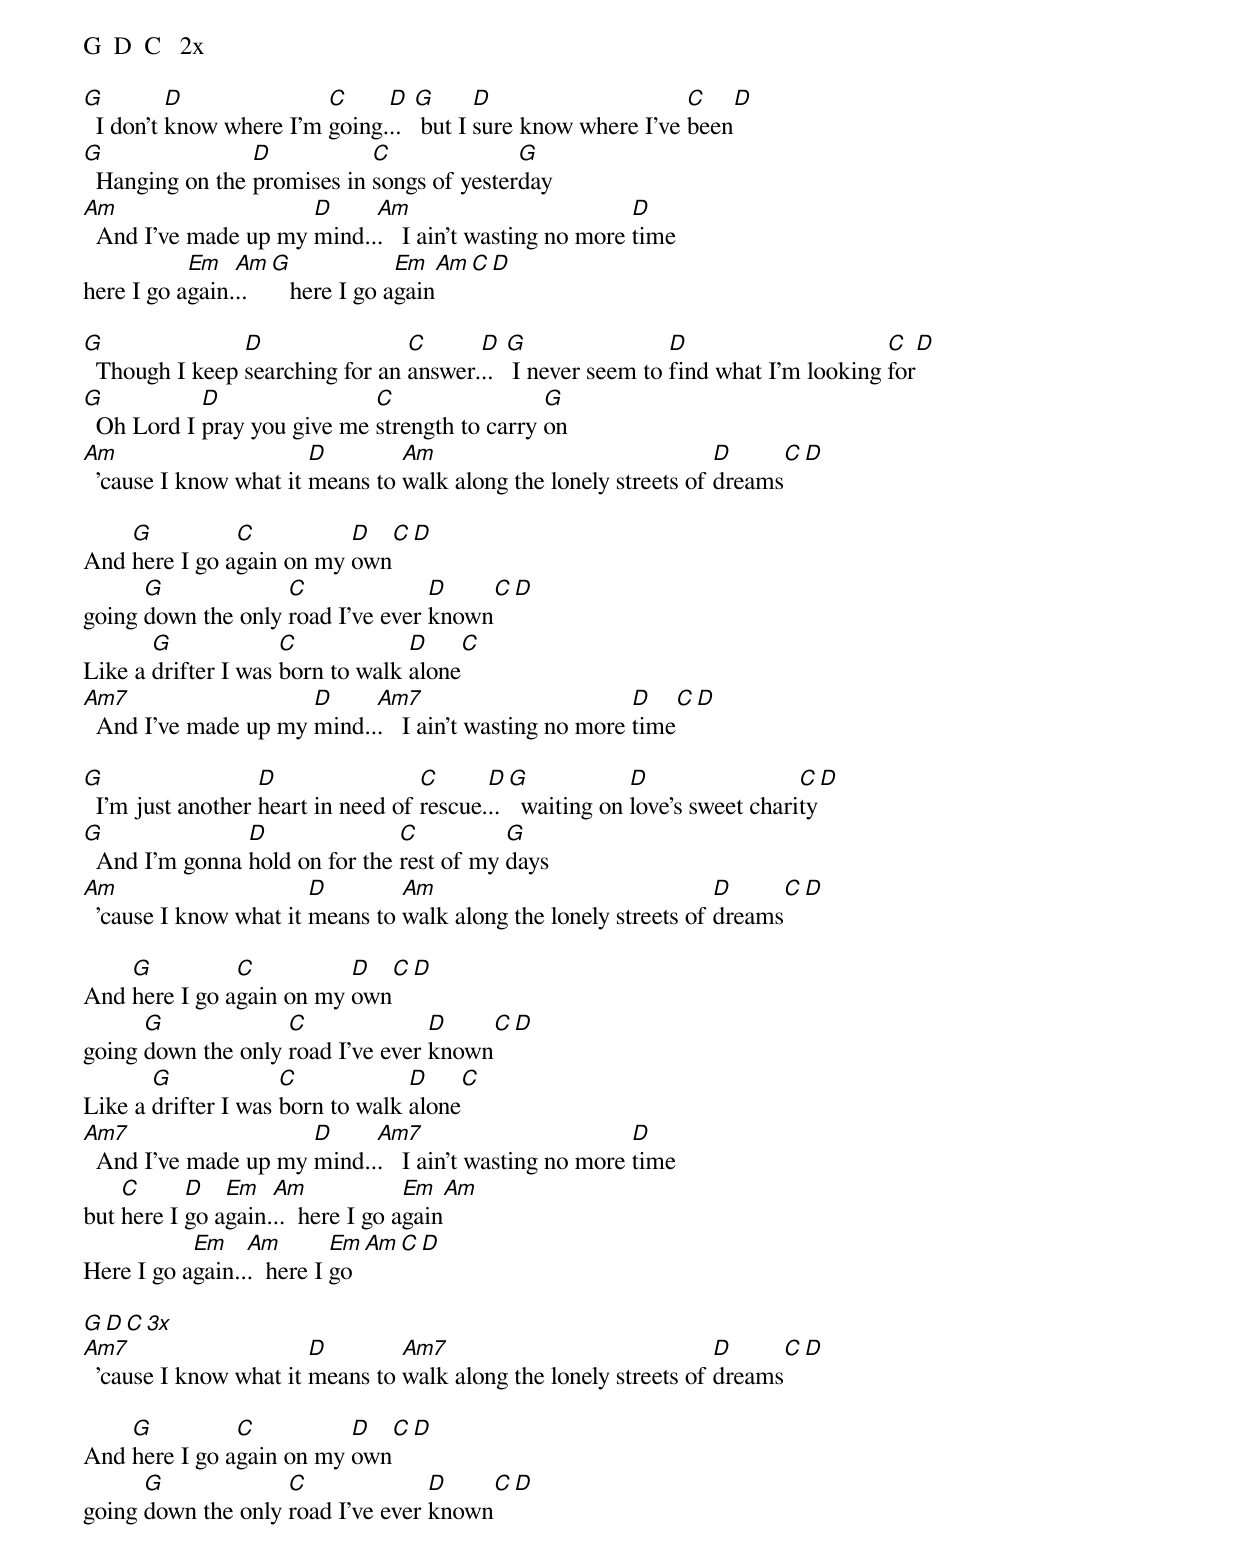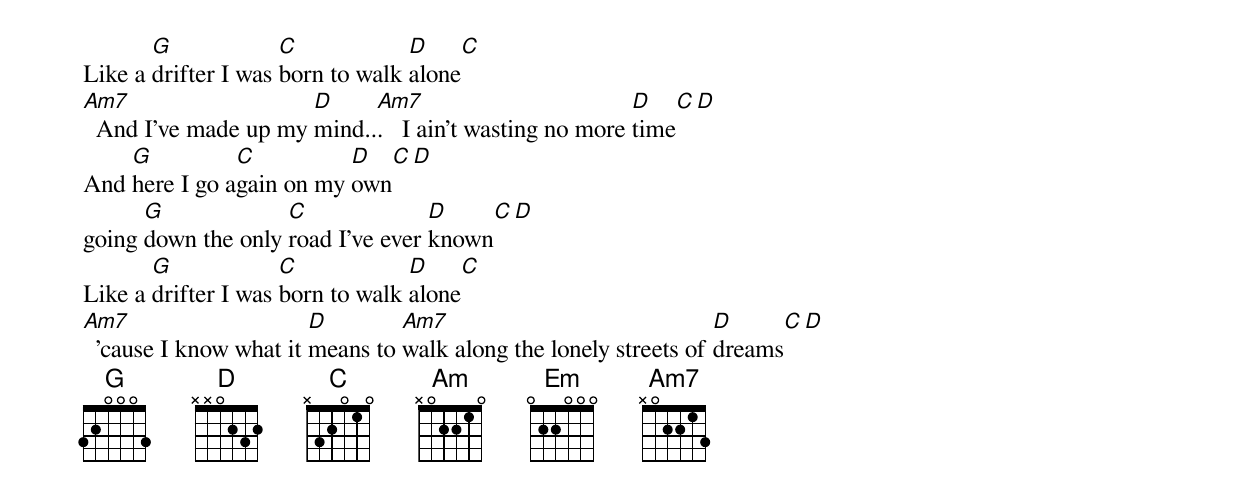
G  D  C   2x

G         D              C     D   G      D                    C    D
  I don't know where I'm going...   but I sure know where I've been
G                D           C              G
  Hanging on the promises in songs of yesterday
Am                    D     Am                          D
  And I've made up my mind...   I ain't wasting no more time
           Em   Am  G             Em  Am C D
here I go again...     here I go again

G               D                C      D   G                D                     C   D
  Though I keep searching for an answer...   I never seem to find what I'm looking for
G           D                C                 G
  Oh Lord I pray you give me strength to carry on
Am                      D        Am                               D     C   D
  'cause I know what it means to walk along the lonely streets of dreams

    G          C          D   C  D
And here I go again on my own
      G             C              D    C  D
going down the only road I've ever known
       G             C            D     C
Like a drifter I was born to walk alone
Am7                   D     Am7                         D    C  D
  And I've made up my mind...   I ain't wasting no more time

G                  D                C      D  G            D                 C  D
  I'm just another heart in need of rescue...   waiting on love's sweet charity
G               D               C          G
  And I'm gonna hold on for the rest of my days
Am                      D        Am                               D     C   D
  'cause I know what it means to walk along the lonely streets of dreams

    G          C          D   C  D
And here I go again on my own
      G             C              D    C  D
going down the only road I've ever known
       G             C            D     C
Like a drifter I was born to walk alone
Am7                   D     Am7                         D
  And I've made up my mind...   I ain't wasting no more time
    C      D   Em   Am             Em   Am
but here I go again...  here I go again
           Em    Am        Em   Am  C  D
Here I go again...  here I go

G  D  C   3x
Am7                     D        Am7                              D     C   D
  'cause I know what it means to walk along the lonely streets of dreams

    G          C          D   C  D
And here I go again on my own
      G             C              D    C  D
going down the only road I've ever known
       G             C            D     C
Like a drifter I was born to walk alone
Am7                   D     Am7                         D    C  D
  And I've made up my mind...   I ain't wasting no more time
    G          C          D   C  D
And here I go again on my own
      G             C              D    C  D
going down the only road I've ever known
       G             C            D     C
Like a drifter I was born to walk alone
Am7                     D        Am7                              D     C   D
  'cause I know what it means to walk along the lonely streets of dreams
